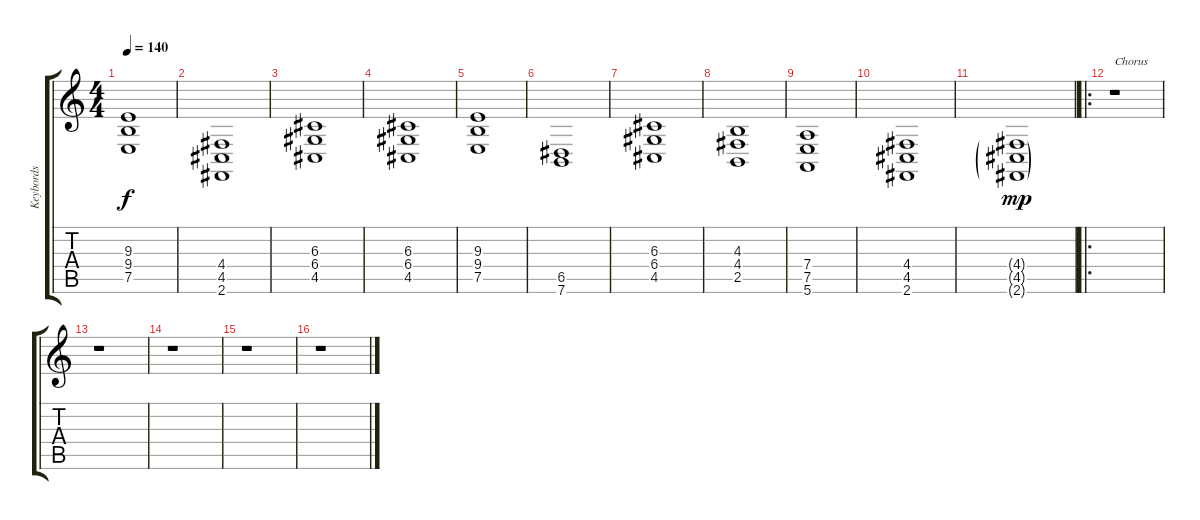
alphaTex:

\track ("Keybords" "Keybords") {instrument stringensemble1}
\staff {score tabs}
\tuning (E4 B3 G3 D3 A2 E2) {hide}
\ts (4 4)
\tempo 140
\clef g2
\ks c
(9.3 9.4 7.5).1{dy f} |
(4.4 4.5 2.6).1 |
(6.3 6.4 4.5).1 |
(6.3 6.4 4.5).1 |
(9.3 9.4 7.5).1 |
(6.5 7.6).1 |
(6.3 6.4 4.5).1 |
(4.3 4.4 2.5).1 |
(7.4 7.5 5.6).1 |
(4.4 4.5 2.6).1 |
(4.4{g} 4.5{g} 2.6{g}).1{dy mp} |
\ro
r.1{txt "Chorus"} |
r.1 |
r.1 |
r.1 |
r.1
